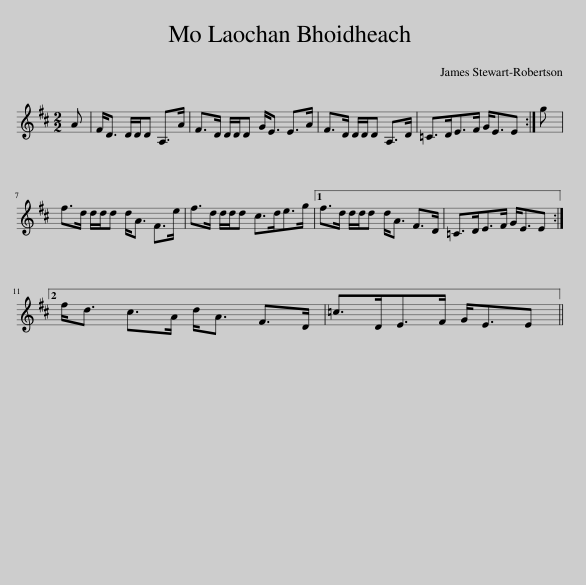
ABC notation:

X:1
L:1/8
M:2/2
I:linebreak $
K:D
V:1 treble
V:1
 A | F<D D/D/D A,>A | F>D D/D/D G<E E>A | F>D D/D/D A,>D | =C>DE>F G<EE :| %5
 g |$ f>d d/d/d d<A F>e | f>d d/d/d c>de>g |1 f>d d/d/d d<A F>D | =C>DE>F G<EE :|2$ %10
 f<d c>A d<A F>D | =c>DE>F G<EE || %12
